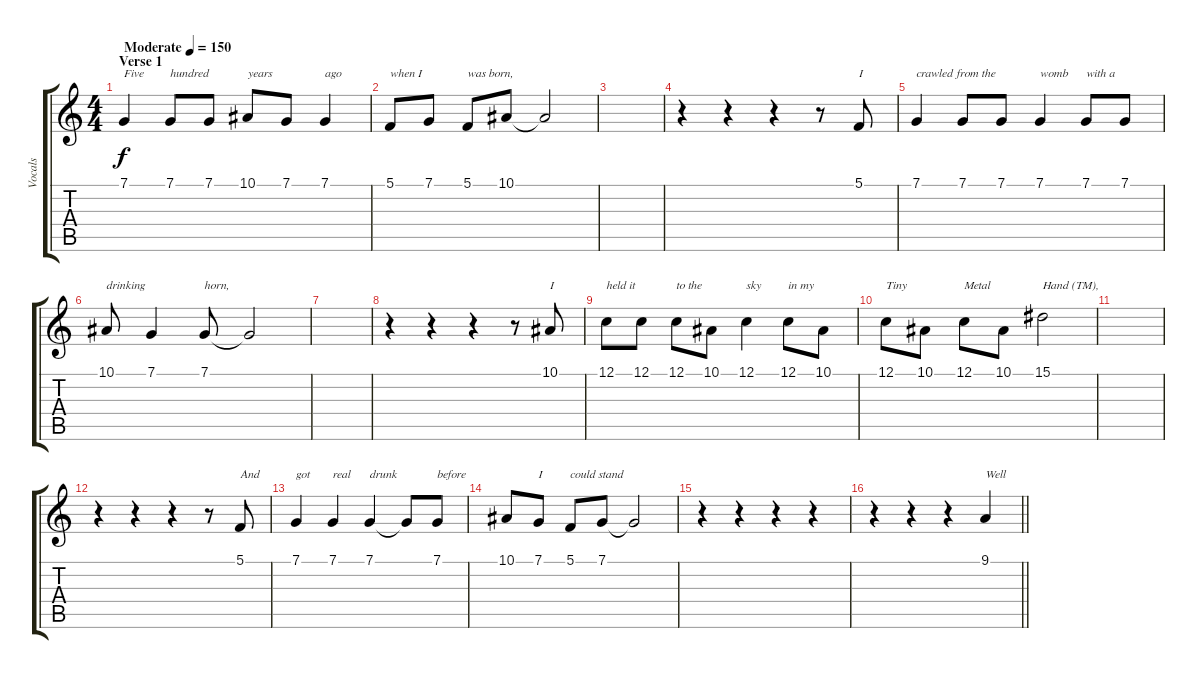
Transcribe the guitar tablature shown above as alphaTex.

\track ("Vocals" "Vocals") {instrument lead2sawtooth}
\staff {score tabs}
\tuning (C4 G3 Eb3 Bb2 F2 C2) {hide}
\ts (4 4)
\section ("" "Verse 1")
\tempo (150 "Moderate")
\clef g2
\ks c
7.1.4{txt "Five" dy f instrument lead2sawtooth} 7.1.8{txt "hundred"} 7.1.8 10.1.8{txt "years"} 7.1.8 7.1.4{txt "ago"} |
5.1.8{txt "when I"} 7.1.8 5.1.8{txt "was born,"} 10.1.8 10.1{t}.2 |
|
r.4 r.4 r.4 r.8 5.1.8{txt "I"} |
7.1.4{txt "crawled from the"} 7.1.8 7.1.8 7.1.4{txt "womb"} 7.1.8{txt "with a"} 7.1.8 |
10.1.8{txt "drinking"} 7.1.4 7.1.8{txt "horn,"} 7.1{t}.2 |
|
r.4 r.4 r.4 r.8 10.1.8{txt "I"} |
12.1.8{txt "held it"} 12.1.8 12.1.8{txt "to the"} 10.1.8 12.1.4{txt "sky"} 12.1.8{txt "in my"} 10.1.8 |
12.1.8{txt "Tiny"} 10.1.8 12.1.8{txt "Metal"} 10.1.8 15.1.2{txt "Hand (TM),"} |
|
r.4 r.4 r.4 r.8 5.1.8{txt "And"} |
7.1.4{txt "got"} 7.1.4{txt "real"} 7.1.4{txt "drunk"} 7.1{t}.8 7.1.8{txt "before"} |
10.1.8 7.1.8{txt "I"} 5.1.8{txt "could stand"} 7.1.8 7.1{t}.2 |
r.4 r.4 r.4 r.4 |
\barLineRight lightlight
r.4 r.4 r.4 9.1.4{txt "Well"}
